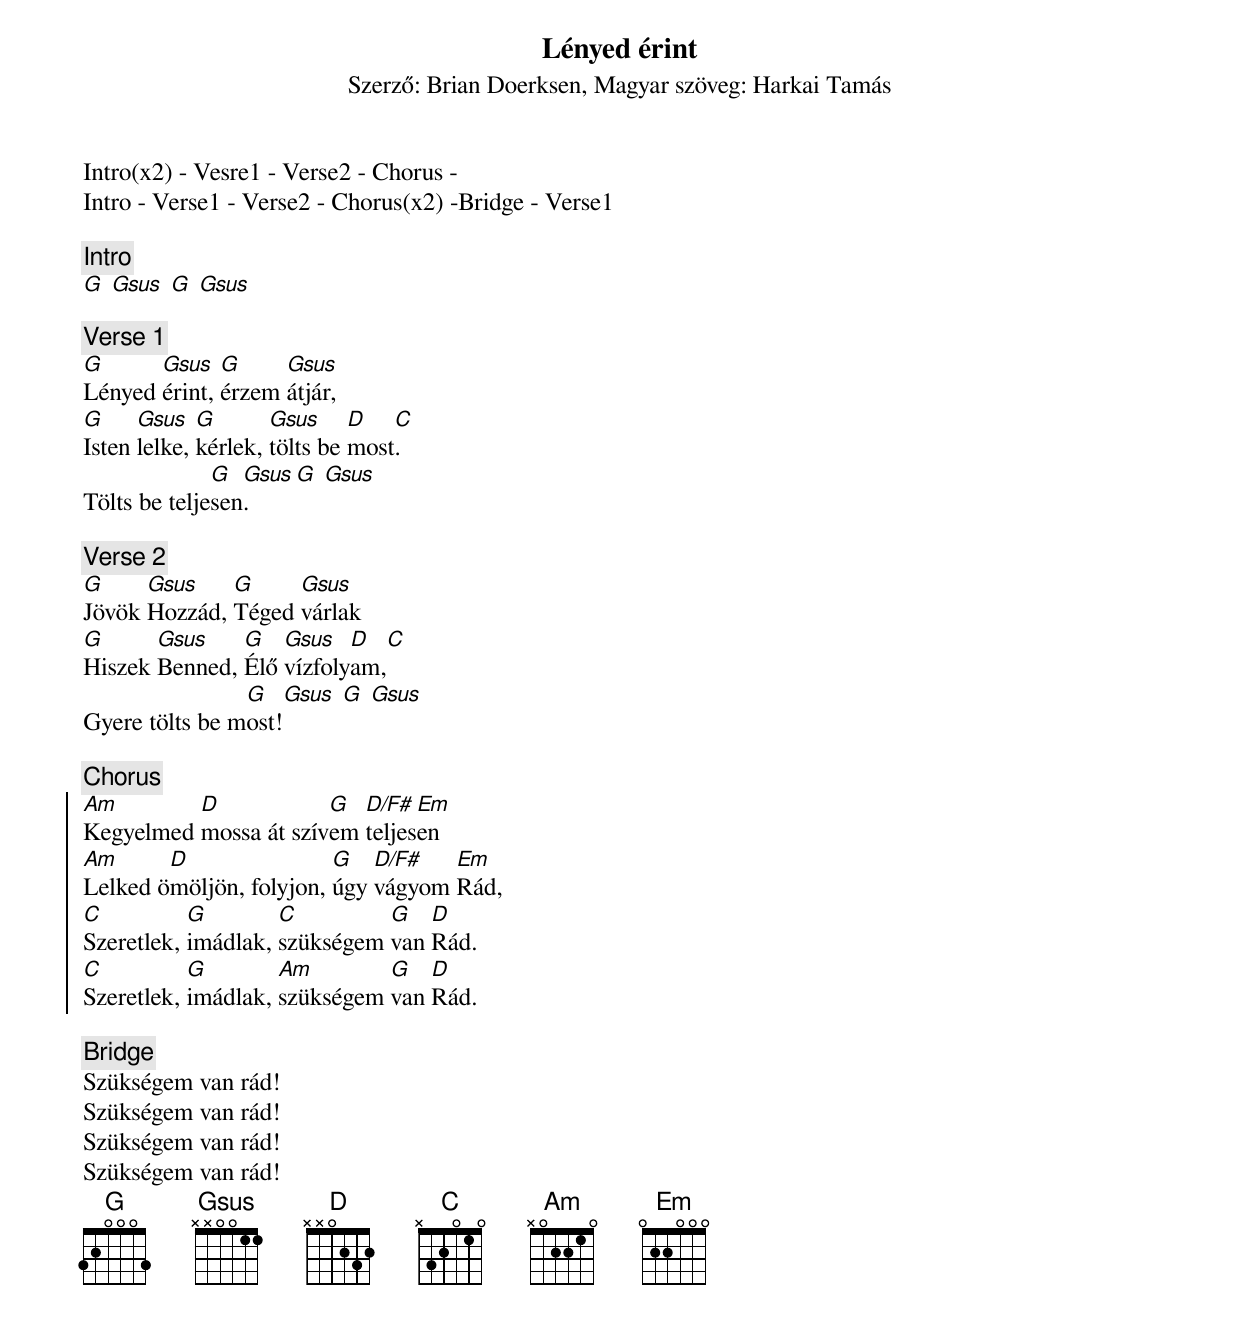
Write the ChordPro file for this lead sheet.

{title: Lényed érint}
{subtitle: Szerző: Brian Doerksen, Magyar szöveg: Harkai Tamás}


Intro(x2) - Vesre1 - Verse2 - Chorus -
Intro - Verse1 - Verse2 - Chorus(x2) -Bridge - Verse1

{c:Intro}
[G] [Gsus] [G] [Gsus]

{c:Verse 1}
[G]Lényed [Gsus]érint, [G]érzem [Gsus]átjár,
[G]Isten [Gsus]lelke, [G]kérlek, [Gsus]tölts be [D]most[C].
Tölts be telje[G]sen[Gsus]. [G] [Gsus]

{c:Verse 2}
[G]Jövök [Gsus]Hozzád, [G]Téged [Gsus]várlak
[G]Hiszek [Gsus]Benned, [G]Élő [Gsus]vízfoly[D]am,[C]
Gyere tölts be m[G]ost![Gsus] [G] [Gsus]

{c:Chorus}
{soc}
[Am]Kegyelmed [D]mossa át szív[G]em [D/F#]teljes[Em]en
[Am]Lelked ö[D]möljön, folyjon, [G]úgy [D/F#]vágyom [Em]Rád,
[C]Szeretlek, [G]imádlak, [C]szükségem [G]van [D]Rád.
[C]Szeretlek, [G]imádlak, [Am]szükségem [G]van [D]Rád.
{eoc}

{c:Bridge}
Szükségem van rád!
Szükségem van rád!
Szükségem van rád!
Szükségem van rád!
